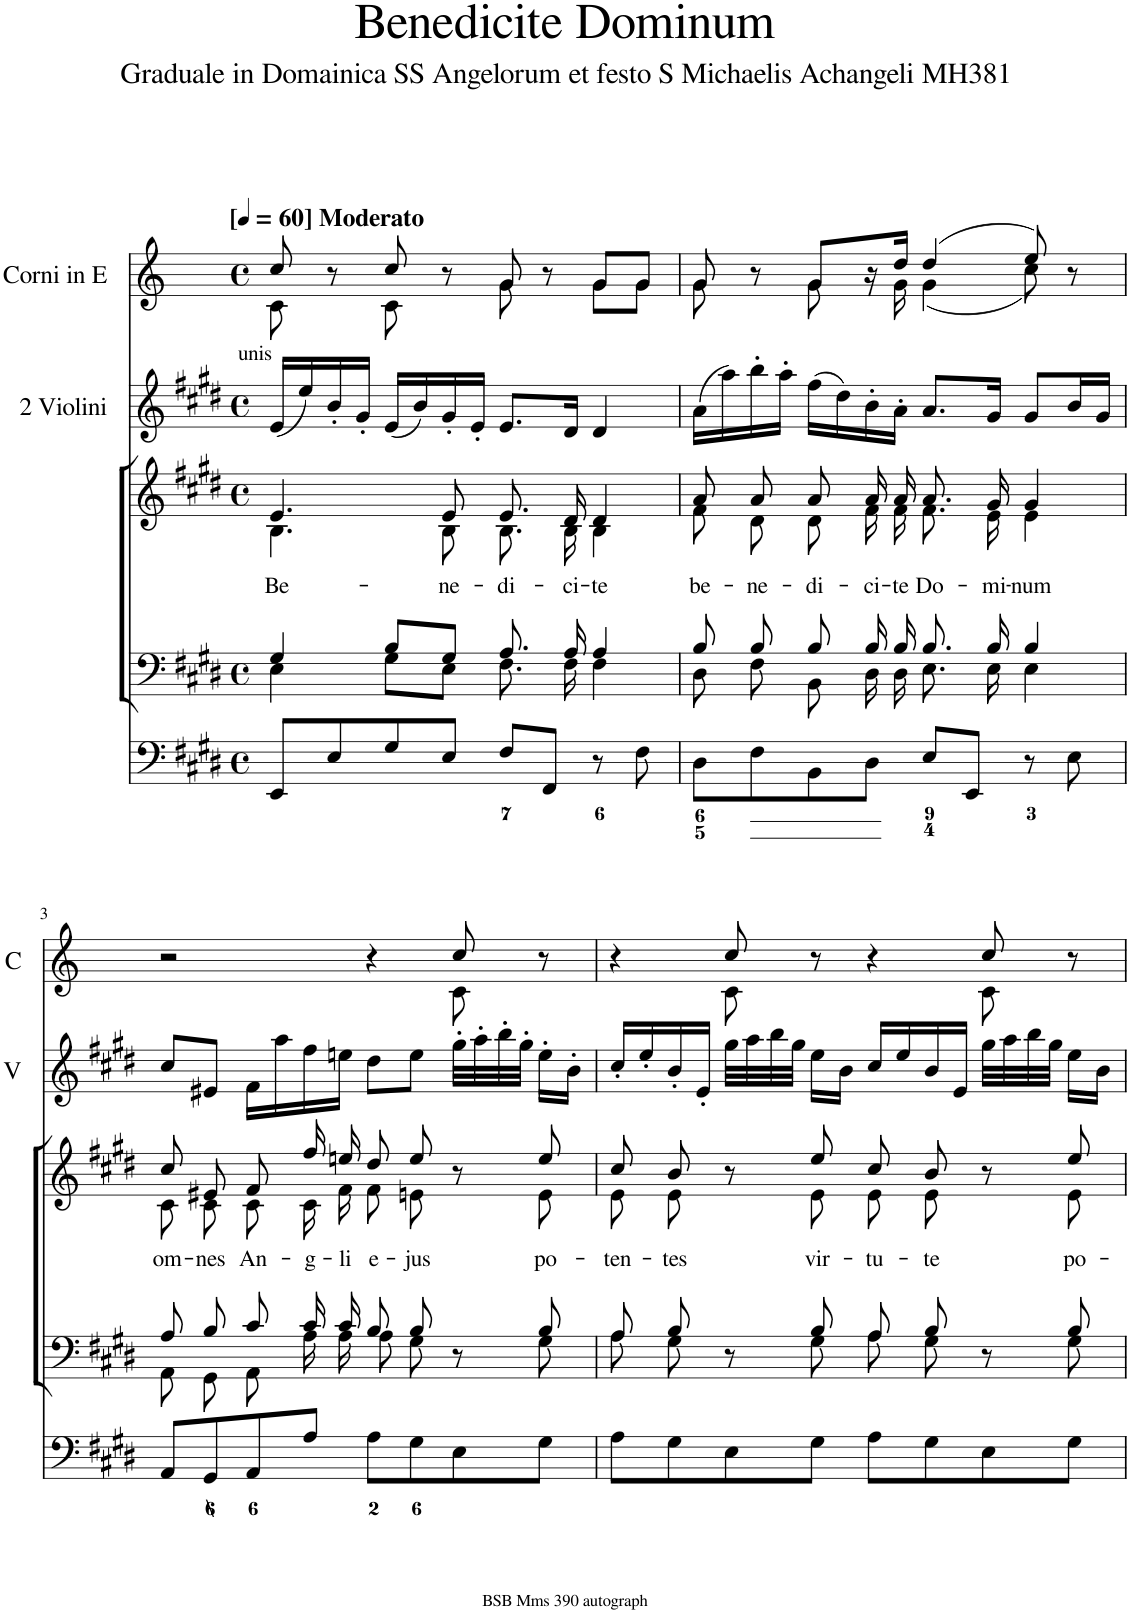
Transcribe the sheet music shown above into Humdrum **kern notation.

**kern	**kern	**kern	**text	**kern	**kern	**kern	**kern
*part7	*part6	*part5	*part5	*part4	*part3	*part2	*part1
*staff7	*staff6	*staff5	*staff5	*staff4	*staff3	*staff2	*staff1
*I"Organ	*I"Voice	*I"Voice	*	*I"Violin	*I"Violin	*I"2 Violini	*I"Corni in E
*	*	*	*	*I'Vln.	*I'Vln.	*I'V	*I'C
*	*	*	*	*stria5	*stria5	*	*
*clefF4	*clefF4	*clefG2	*	*clefG2	*clefG2	*clefG2	*clefG2
*	*	*	*	*	*	*	*Trd5c8
*k[f#c#g#d#]	*k[f#c#g#d#]	*k[f#c#g#d#]	*	*k[f#c#g#d#]	*k[f#c#g#d#]	*k[f#c#g#d#]	*k[]
*M4/4	*M4/4	*M4/4	*	*M4/4	*M4/4	*M4/4	*M4/4
*met(c)	*met(c)	*met(c)	*	*met(c)	*met(c)	*met(c)	*met(c)
*MM60	*MM60	*MM60	*	*MM60	*MM60	*MM60	*MM60
=1	=1	=1	=1	=1	=1	=1	=1
*	*^	*^	*	*	*	*	*
!	!	!	!	!	!	!	!	!	!LO:TX:a:B:t=[
!	!	!	!	!	!	!	!	!	!LO:TX:a:B:t=] Moderato
!	!	!	!	!	!	!	!	!LO:TX:a:t=unis	!
!	!	!	!	!	!	!	!LO:TX:a:t=unis	!	!
!	!	!	!	!	!	!LO:TX:a:t=unis	!	!	!
!	!	!	!	!	!LO:LY:b	!	!	!	!
*	*	*	*	*	*	*	*	*	*^
8EE/L	4G#/	4E\	4.e/	4.B\	Be-	(16e/LL	(16e/LL	(16e/LL	8cc/	8c\
.	.	.	.	.	.	16ee/J)	16ee/J)	16ee/)	.	.
8E/	.	.	.	.	.	16b'/L	16b'/L	16b'/	8r	8ryy
.	.	.	.	.	.	16g#'/JJ	16g#'/JJ	16g#'/JJ	.	.
8G#/	8B/L	8G#\L	.	.	.	(16e/LL	(16e/LL	(16e/LL	8cc/	8c\
.	.	.	.	.	.	16b/J)	16b/J)	16b/)	.	.
!	!	!	!	!	!LO:LY:b	!	!	!	!	!
8E/J	8G#/J	8E\J	8e/	8B\	-ne-	16g#'/L	16g#'/L	16g#'/	8r	8ryy
.	.	.	.	.	.	16e'/JJ	16e'/JJ	16e'/JJ	.	.
!	!	!	!	!	!LO:LY:b	!	!	!	!	!
8F#/L	8.A/	8.F#\	8.e/L	8.B\L	-di-	8.e/L	8.e/L	8.e/L	8g/	8g\
8FF#/J	.	.	.	.	.	.	.	.	8r	8ryy
!	!	!	!	!	!LO:LY:b	!	!	!	!	!
.	16A/	16F#\	16d#/Jk	16B\Jk	-ci-	16d#/Jk	16d#/Jk	16d#/Jk	.	.
!	!	!	!	!	!LO:LY:b	!	!	!	!	!
8r	4A/	4F#\	4d#/	4B\	-te	4d#	4d#	4d#/	8g/L	8g\L
8F#\	.	.	.	.	.	.	.	.	8g/J	8g\J
=2	=2	=2	=2	=2	=2	=2	=2	=2	=2	=2
!	!	!	!	!	!LO:LY:b	!	!	!	!	!
8D#\L	8B/	8D#\	8a/L	8f#\L	be-	(16a\LL	(16a\LL	(16a\LL	8g/	8g\
.	.	.	.	.	.	16aa\J)	16aa\J)	16aa\)	.	.
!	!	!	!	!	!LO:LY:b	!	!	!	!	!
8F#\	8B/	8F#\	8a/J	8d#\J	-ne-	16bb'\L	16bb'\L	16bb'\	8r	8ryy
.	.	.	.	.	.	16aa'\JJ	16aa'\JJ	16aa'\JJ	.	.
!	!	!	!	!	!LO:LY:b	!	!	!	!	!
8BB\	8B/	8BB\	8a/L	8d#\L	-di-	(16ff#\LL	(16ff#\LL	(16ff#\LL	8g/L	8g\
.	.	.	.	.	.	16dd#\J)	16dd#\J)	16dd#\)	.	.
!	!	!	!	!	!LO:LY:b	!	!	!	!	!
8D#\J	16B/	16D#\	16a/L	16f#\L	-ci-	16b'\L	16b'\L	16b'\	16r	16ryy
!	!	!	!	!	!LO:LY:b	!	!	!	!	!
.	16B/	16D#\	16a/JJ	16f#\JJ	-te	16a'\JJ	16a'\JJ	16a'\JJ	16dd/JJ	16g\
!	!	!	!	!	!LO:LY:b	!	!	!	!	!
8E/L	8.B/	8.E\	8.a/L	8.f#\L	Do-	8.a/L	8.a/L	8.a/L	(4dd/	(4g\
8EE/J	.	.	.	.	.	.	.	.	.	.
!	!	!	!	!	!LO:LY:b	!	!	!	!	!
.	16B/	16E\	16g#/Jk	16e\Jk	-mi-	16g#/Jk	16g#/Jk	16g#/Jk	.	.
!	!	!	!	!	!LO:LY:b	!	!	!	!	!
8r	4B/	4E\	4g#/	4e\	-num	8g#/L	8g#/L	8g#/L	8ee/)	8cc\)
8E\	.	.	.	.	.	16b/L	16b/L	16b/L	8r	8ryy
.	.	.	.	.	.	16g#/JJ	16g#/JJ	16g#/JJ	.	.
!!LO:LB:g=z	!!
=3	=3	=3	=3	=3	=3	=3	=3	=3	=3	=3
!	!	!	!	!	!LO:LY:b	!	!	!	!	!
8AA/L	8A/	8AA\	8cc#/L	8c#\L	om-	8cc#/L	8cc#/L	8cc#/L	2r	2.ryy
!	!	!	!	!	!LO:LY:b	!	!	!	!	!
8GG#/	8B/	8GG#\	8e#X/J	8c#\J	-nes	8e#X/J	8e#X/J	8e#X/J	.	.
!	!	!	!	!	!LO:LY:b	!	!	!	!	!
8AA/	8c#/	8AA\	8f#/L	8c#\L	An-	16f#\LL	16f#\LL	16f#\LL	.	.
.	.	.	.	.	.	16aa\J	16aa\J	16aa\	.	.
!	!	!	!	!	!LO:LY:b	!	!	!	!	!
8A/J	16c#/	16A\	16ff#/L	16c#\L	-g-	16ff#\L	16ff#\L	16ff#\	.	.
!	!	!	!	!	!LO:LY:b	!	!	!	!	!
.	16c#/	16A\	16een/JJ	16f#\JJ	-li	16een\JJ	16een\JJ	16een\JJ	.	.
!	!	!	!	!	!LO:LY:b	!	!	!	!	!
8A\L	8B/	8A\	8dd#/L	8f#\L	e-	8dd#\L	8dd#\L	8dd#\L	4r	.
!	!	!	!	!	!LO:LY:b	!	!	!	!	!
8G#\	8B/	8G#\	8ee/J	8en\J	-jus	8ee\J	8ee\J	8ee\J	.	.
8E\	8r	8ryy	8r	8ryy	.	32gg#'\LLL	32gg#'\LLL	32gg#'\LLL	8cc/	8c\
.	.	.	.	.	.	32aa'\	32aa'\	32aa'\	.	.
.	.	.	.	.	.	32bb'\	32bb'\	32bb'\	.	.
.	.	.	.	.	.	32gg#'\JJ	32gg#'\JJ	32gg#'\JJJ	.	.
!	!	!	!	!	!LO:LY:b	!	!	!	!	!
8G#\J	8B/	8G#\	8ee/	8e\J	po-	16ee'\L	16ee'\L	16ee'\LL	8r	8ryy
.	.	.	.	.	.	16b'\JJ	16b'\JJ	16b'\JJ	.	.
=4	=4	=4	=4	=4	=4	=4	=4	=4	=4	=4
!	!	!	!	!	!LO:LY:b	!	!	!	!	!
8A\L	8A/	8A\	8cc#/L	8e\L	-ten-	16cc#'/LL	16cc#'/LL	16cc#'/LL	4r	4ryy
.	.	.	.	.	.	16ee'/J	16ee'/J	16ee'/	.	.
!	!	!	!	!	!LO:LY:b	!	!	!	!	!
8G#\	8B/	8G#\	8b/J	8e\J	-tes	16b'/L	16b'/L	16b'/	.	.
.	.	.	.	.	.	16e'/JJ	16e'/JJ	16e'/JJ	.	.
8E\	8r	8ryy	8r	8ryy	.	32gg#\LLL	32gg#\LLL	32gg#\LLL	8cc/	8c\
.	.	.	.	.	.	32aa\	32aa\	32aa\	.	.
.	.	.	.	.	.	32bb\	32bb\	32bb\	.	.
.	.	.	.	.	.	32gg#\JJ	32gg#\JJ	32gg#\JJJ	.	.
!	!	!	!	!	!LO:LY:b	!	!	!	!	!
8G#\J	8B/	8G#\	8ee/	8e\L	vir-	16ee\L	16ee\L	16ee\LL	8r	4.ryy
.	.	.	.	.	.	16b\JJ	16b\JJ	16b\JJ	.	.
!	!	!	!	!	!LO:LY:b	!	!	!	!	!
8A\L	8A/	8A\	8cc#/L	8e\	-tu-	16cc#/LL	16cc#/LL	16cc#/LL	4r	.
.	.	.	.	.	.	16ee/J	16ee/J	16ee/	.	.
!	!	!	!	!	!LO:LY:b	!	!	!	!	!
8G#\	8B/	8G#\	8b/J	8e\J	-te	16b/L	16b/L	16b/	.	.
.	.	.	.	.	.	16e/JJ	16e/JJ	16e/JJ	.	.
8E\	8r	8ryy	8r	8ryy	.	32gg#\LLL	32gg#\LLL	32gg#\LLL	8cc/	8c\
.	.	.	.	.	.	32aa\	32aa\	32aa\	.	.
.	.	.	.	.	.	32bb\	32bb\	32bb\	.	.
.	.	.	.	.	.	32gg#\JJ	32gg#\JJ	32gg#\JJJ	.	.
!	!	!	!	!	!LO:LY:b	!	!	!	!	!
8G#\J	8B/	8G#\	8ee/	8e\J	po-	16ee\L	16ee\L	16ee\LL	8r	8ryy
.	.	.	.	.	.	16b\JJ	16b\JJ	16b\JJ	.	.
*	*v	*v	*	*	*	*	*	*	*v	*v
*	*	*v	*v	*	*	*	*	*
=	=	=	=	=	=	=	=
*-	*-	*-	*-	*-	*-	*-	*-
